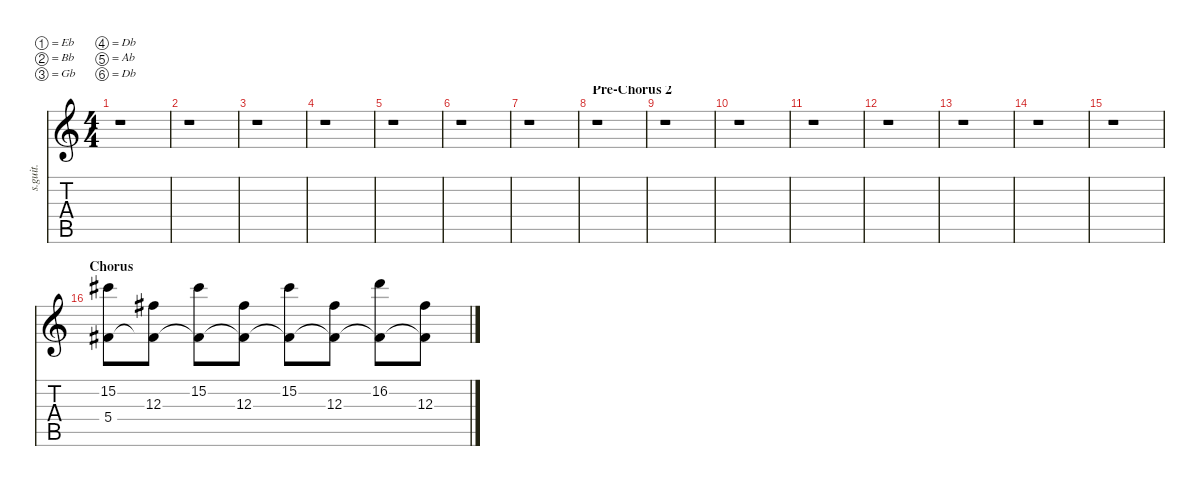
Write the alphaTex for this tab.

\defaultSystemsLayout 4
\hideDynamics
\bracketExtendMode nobrackets
\track ("Joe Hahn (Synth)" "s.guit.") {instrument stringensemble1}
\staff {score tabs}
\tuning (Eb4 Bb3 Gb3 Db3 Ab2 Db2)
\displaytranspose 12
\ts (4 4)
\tempo (110 hide)
\clef g2
\ks c
r.1{dy f} |
r.1 |
r.1 |
r.1 |
r.1 |
r.1 |
r.1 |
\section ("" "Pre-Chorus 2")
r.1 |
r.1 |
r.1 |
r.1 |
r.1 |
r.1 |
r.1 |
r.1 |
\section ("" "Chorus")
(15.2{acc #} 5.4{acc #}).8 (12.3{acc #} 5.4{t acc #}).8 (15.2{acc #} 5.4{t acc #}).8 (12.3{acc #} 5.4{t acc #}).8 (15.2{acc #} 5.4{t acc #}).8 (12.3{acc #} 5.4{t acc #}).8 (16.2 5.4{t acc #}).8 (12.3{acc #} 5.4{t acc #}).8
